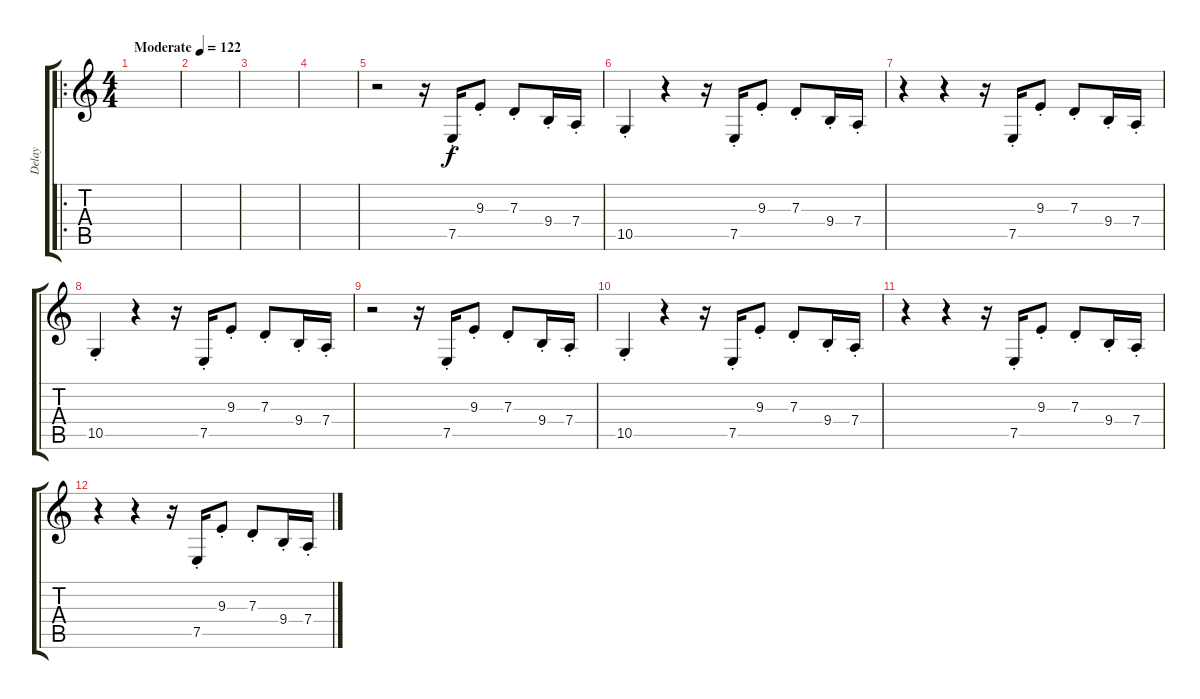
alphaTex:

\track ("Delay" "Delay") {instrument lead2sawtooth}
\staff {score tabs}
\tuning (E4 B3 G3 D3 A2 E2) {hide}
\ro
\ts (4 4)
\tempo (122 "Moderate")
\clef g2
\ks c
|
|
|
|
r.2 r.16 7.5{st}.16 9.3{st}.8 7.3{st}.8 9.4{st}.16 7.4{st}.16 |
10.5{st}.4 r.4 r.16 7.5{st}.16 9.3{st}.8 7.3{st}.8 9.4{st}.16 7.4{st}.16 |
r.4 r.4 r.16 7.5{st}.16 9.3{st}.8 7.3{st}.8 9.4{st}.16 7.4{st}.16 |
10.5{st}.4 r.4 r.16 7.5{st}.16 9.3{st}.8 7.3{st}.8 9.4{st}.16 7.4{st}.16 |
r.2 r.16 7.5{st}.16 9.3{st}.8 7.3{st}.8 9.4{st}.16 7.4{st}.16 |
10.5{st}.4 r.4 r.16 7.5{st}.16 9.3{st}.8 7.3{st}.8 9.4{st}.16 7.4{st}.16 |
r.4 r.4 r.16 7.5{st}.16 9.3{st}.8 7.3{st}.8 9.4{st}.16 7.4{st}.16 |
r.4 r.4 r.16 7.5{st}.16 9.3{st}.8 7.3{st}.8 9.4{st}.16 7.4{st}.16
